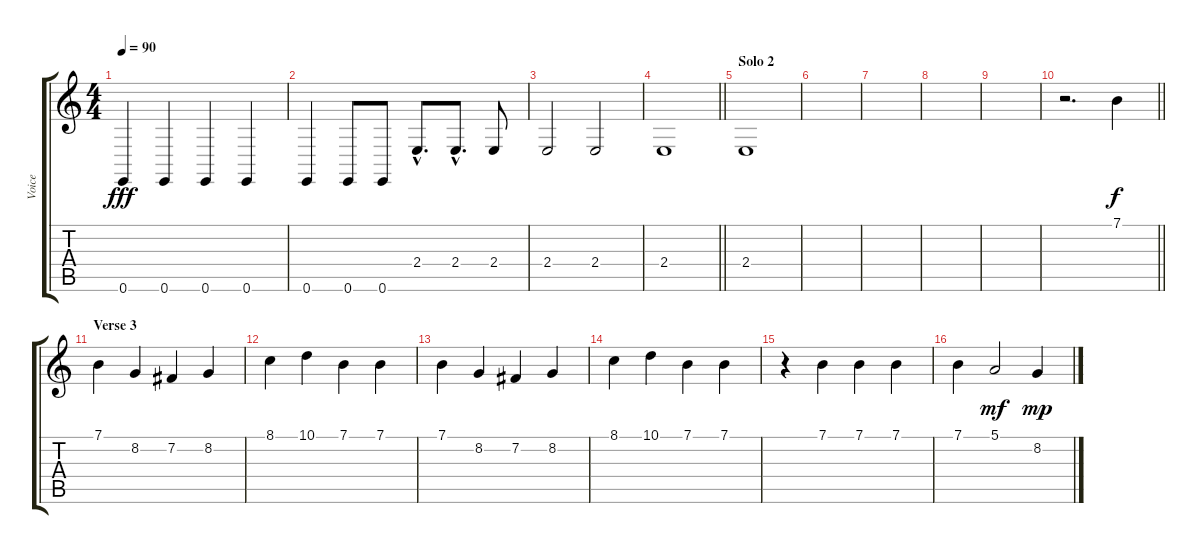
\track ("Voice" "Voice") {instrument choiraahs}
\staff {score tabs}
\tuning (E4 B3 G3 D3 A2 E2) {hide}
\ts (4 4)
\tempo 90
\clef g2
\ks c
0.6.4{dy fff} 0.6.4 0.6.4 0.6.4 |
0.6.4 0.6.8 0.6.8 2.4{hac}.8{d} 2.4{hac}.8{d} 2.4.8 |
2.4.2 2.4.2 |
\barLineRight lightlight
2.4.1 |
\section ("" "Solo 2")
2.4.1 |
|
|
|
|
\barLineRight lightlight
r.2{d} 7.1.4{dy f} |
\section ("" "Verse 3")
7.1.4 8.2.4 7.2.4 8.2.4 |
8.1.4 10.1.4 7.1.4 7.1.4 |
7.1.4 8.2.4 7.2.4 8.2.4 |
8.1.4 10.1.4 7.1.4 7.1.4 |
r.4 7.1.4 7.1.4 7.1.4 |
7.1.4 5.1.2{dy mf} 8.2.4{dy mp}
